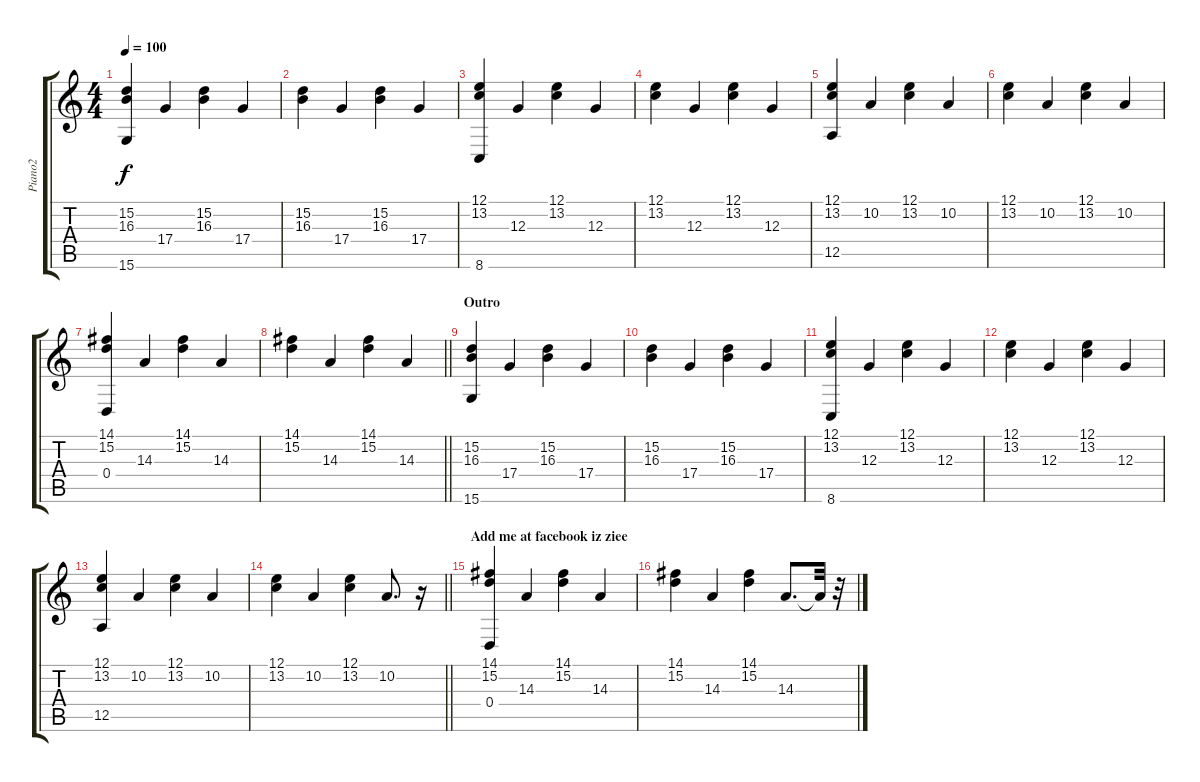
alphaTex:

\track ("Piano2" "Piano2") {instrument acousticgrandpiano}
\staff {score tabs}
\tuning (E4 B3 G3 D3 A2 E2) {hide}
\ts (4 4)
\tempo 100
\clef g2
\ks c
(15.2 16.3 15.6).4{dy f} 17.4.4 (15.2 16.3).4 17.4.4 |
(15.2 16.3).4 17.4.4 (15.2 16.3).4 17.4.4 |
(12.1 13.2 8.6).4 12.3.4 (12.1 13.2).4 12.3.4 |
(12.1 13.2).4 12.3.4 (12.1 13.2).4 12.3.4 |
(12.1 13.2 12.5).4 10.2.4 (12.1 13.2).4 10.2.4 |
(12.1 13.2).4 10.2.4 (12.1 13.2).4 10.2.4 |
(14.1 15.2 0.4).4 14.3.4 (14.1 15.2).4 14.3.4 |
\barLineRight lightlight
(14.1 15.2).4 14.3.4 (14.1 15.2).4 14.3.4 |
\section ("" "Outro")
(15.2 16.3 15.6).4 17.4.4 (15.2 16.3).4 17.4.4 |
(15.2 16.3).4 17.4.4 (15.2 16.3).4 17.4.4 |
(12.1 13.2 8.6).4 12.3.4 (12.1 13.2).4 12.3.4 |
(12.1 13.2).4 12.3.4 (12.1 13.2).4 12.3.4 |
(12.1 13.2 12.5).4 10.2.4 (12.1 13.2).4 10.2.4 |
\barLineRight lightlight
(12.1 13.2).4 10.2.4 (12.1 13.2).4 10.2.8{d} r.16 |
\section ("" "Add me at facebook iz ziee")
(14.1 15.2 0.4).4 14.3.4{volume 12} (14.1 15.2).4 14.3.4 |
(14.1 15.2).4 14.3.4 (14.1 15.2).4 14.3.8{d} 14.3{t}.32 r.32
